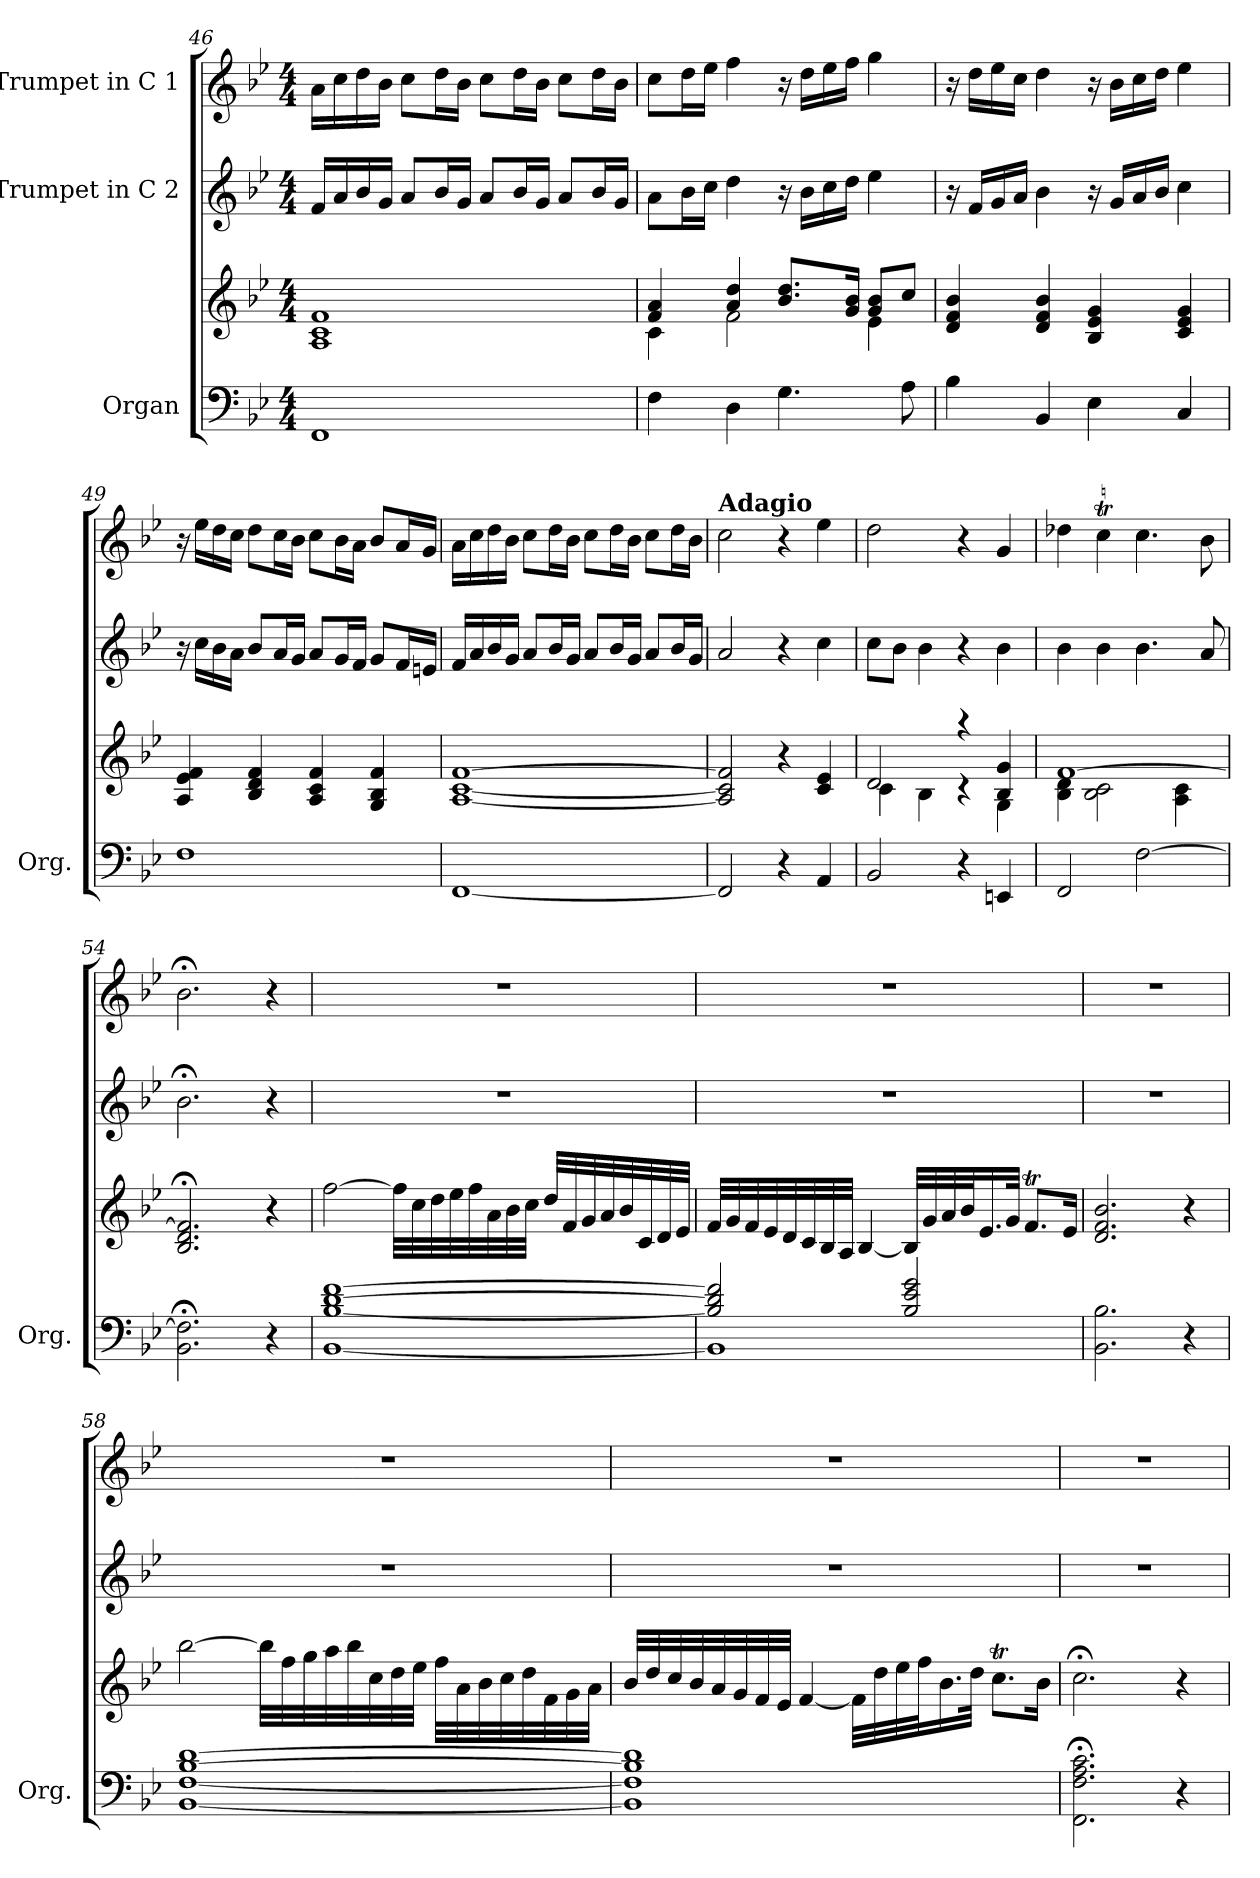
**kern	**kern	**kern	**kern
*part3	*part3	*part2	*part1
*staff4	*staff3	*staff2	*staff1
*I"Organ	*	*I"Trumpet in C 2	*I"Trumpet in C 1
*I'Org.	*	*	*
*clefF4	*clefG2	*clefG2	*clefG2
*k[b-e-]	*k[b-e-]	*k[b-e-]	*k[b-e-]
*B-:	*B-:	*B-:	*B-:
*M4/4	*M4/4	*M4/4	*M4/4
=46	=46	=46	=46
1FF	1A 1c 1f	16f/LL	16a\LL
.	.	16a/	16cc\
.	.	16b-/	16dd\
.	.	16g/JJ	16b-\JJ
.	.	8a/L	8cc\L
.	.	16b-/L	16dd\L
.	.	16g/JJ	16b-\JJ
.	.	8a/L	8cc\L
.	.	16b-/L	16dd\L
.	.	16g/JJ	16b-\JJ
.	.	8a/L	8cc\L
.	.	16b-/L	16dd\L
.	.	16g/JJ	16b-\JJ
=47	=47	=47	=47
*	*^	*	*
4F\	4f/ 4a/	4c\	8a\L	8cc\L
.	.	.	16b-\L	16dd\L
.	.	.	16cc\JJ	16ee-\JJ
4D\	4a/ 4dd/	2f\	4dd\	4ff\
4.G\	8.b-/ 8.dd/L	.	16r	16r
.	.	.	16b-\LL	16dd\LL
.	.	.	16cc\	16ee-\
.	16g/ 16b-/Jk	.	16dd\JJ	16ff\JJ
.	8g/ 8b-/L	4e-\	4ee-\	4gg\
8A\	8cc/J	.	.	.
*	*v	*v	*	*
!!LO:LB:g=z
=48	=48	=48	=48
4B-\	4d/ 4f/ 4b-/	16r	16r
.	.	16f/LL	16dd\LL
.	.	16g/	16ee-\
.	.	16a/JJ	16cc\JJ
4BB-/	4d/ 4f/ 4b-/	4b-\	4dd\
4E-\	4B-/ 4e-/ 4g/	16r	16r
.	.	16g/LL	16b-\LL
.	.	16a/	16cc\
.	.	16b-/JJ	16dd\JJ
4C/	4c/ 4e-/ 4g/	4cc\	4ee-\
!!LO:LB:g=z
=49	=49	=49	=49
1F	4A/ 4e-/ 4f/	16r	16r
.	.	16cc\LL	16ee-\LL
.	.	16b-\	16dd\
.	.	16a\JJ	16cc\JJ
.	4B-/ 4d/ 4f/	8b-/L	8dd\L
.	.	16a/L	16cc\L
.	.	16g/JJ	16b-\JJ
.	4A/ 4c/ 4f/	8a/L	8cc\L
.	.	16g/L	16b-\L
.	.	16f/JJ	16a\JJ
.	4G/ 4B-/ 4f/	8g/L	8b-/L
.	.	16f/L	16a/L
.	.	16en/JJ	16g/JJ
=50	=50	=50	=50
[1FF	[1A [1c [1f	16f/LL	16a\LL
.	.	16a/	16cc\
.	.	16b-/	16dd\
.	.	16g/JJ	16b-\JJ
.	.	8a/L	8cc\L
.	.	16b-/L	16dd\L
.	.	16g/JJ	16b-\JJ
.	.	8a/L	8cc\L
.	.	16b-/L	16dd\L
.	.	16g/JJ	16b-\JJ
.	.	8a/L	8cc\L
.	.	16b-/L	16dd\L
.	.	16g/JJ	16b-\JJ
=51	=51	=51	=51
!	!	!	!LO:TX:a:B:t=Adagio
2FF/]	2A/] 2c/] 2f/]	2a/	2cc\
4r	4r	4r	4r
4AA/	4c/ 4e-/	4cc\	4ee-\
=52	=52	=52	=52
*	*^	*	*
2BB-/	2d/	4c\	8cc\L	2dd\
.	.	.	8b-\J	.
.	.	4B-\	4b-\	.
4r	4raa	4rc	4r	4r
4EEn/	4B-/ 4g/	4G\	4b-\	4g/
!!LO:LB:g=z
=53	=53	=53	=53	=53
2FF/	[>1f	4B-\ 4d\	4b-\	4dd-X\
.	.	2B-\ 2c\	4b-\	4ccT\
[2F\	.	.	4.b-\	4.cc\
.	.	4A\ 4c\	.	.
.	.	.	8a/	8b-\
*	*v	*v	*	*
!!LO:PB:g=z
=54	=54	=54	=54
2.BB-\;< 2.F\];<	2.B-/;< 2.d/;< 2.f/];<	2.b-;<\	2.b-;<\
4r	4r	4r	4r
=55	=55	=55	=55
[1BB- [1B- [1d [1f	[2ff\	1r	1r
.	32ff\LLL]	.	.
.	32cc\	.	.
.	32dd\	.	.
.	32ee-\	.	.
.	32ff\	.	.
.	32a\	.	.
.	32b-\	.	.
.	32cc\JJJ	.	.
.	32dd/LLL	.	.
.	32f/	.	.
.	32g/	.	.
.	32a/	.	.
.	32b-/	.	.
.	32c/	.	.
.	32d/	.	.
.	32e-/JJJ	.	.
=56	=56	=56	=56
*^	*	*	*
2B-/] 2d/] 2f/]	1BB-]	32f/LLL	1r	1r
.	.	32g/	.	.
.	.	32f/	.	.
.	.	32e-/	.	.
.	.	32d/	.	.
.	.	32c/	.	.
.	.	32B-/	.	.
.	.	32A/JJJ	.	.
.	.	[4B-/	.	.
2B-/ 2e-/ 2g/	.	32B-/LLL]	.	.
.	.	32g/	.	.
.	.	32a/	.	.
.	.	32b-/J	.	.
.	.	16.e-/	.	.
.	.	32g/JJk	.	.
.	.	8.fT/L	.	.
.	.	16e-/Jk	.	.
*v	*v	*	*	*
!!LO:LB:g=z
=57	=57	=57	=57
2.BB-\ 2.B-\	2.d/ 2.f/ 2.b-/	1r	1r
4r	4r	.	.
!!LO:PB:g=z
=58	=58	=58	=58
[1BB- [1F [1B- [1d	[2bb-\	1r	1r
.	32bb-\LLL]	.	.
.	32ff\	.	.
.	32gg\	.	.
.	32aa\	.	.
.	32bb-\	.	.
.	32cc\	.	.
.	32dd\	.	.
.	32ee-\JJJ	.	.
.	32ff\LLL	.	.
.	32a\	.	.
.	32b-\	.	.
.	32cc\	.	.
.	32dd\	.	.
.	32f\	.	.
.	32g\	.	.
.	32a\JJJ	.	.
=59	=59	=59	=59
1BB-] 1F] 1B-] 1d]	32b-/LLL	1r	1r
.	32dd/	.	.
.	32cc/	.	.
.	32b-/	.	.
.	32a/	.	.
.	32g/	.	.
.	32f/	.	.
.	32e-/JJJ	.	.
.	[4f/	.	.
.	32f\LLL]	.	.
.	32dd\	.	.
.	32ee-\	.	.
.	32ff\J	.	.
.	16.b-\	.	.
.	32dd\JJk	.	.
.	8.ccT\L	.	.
.	16b-\Jk	.	.
=60	=60	=60	=60
2.FF\;< 2.F\;< 2.A\;< 2.c\;<	2.cc;<\	1r	1r
4r	4r	.	.
=	=	=	=
*-	*-	*-	*-
